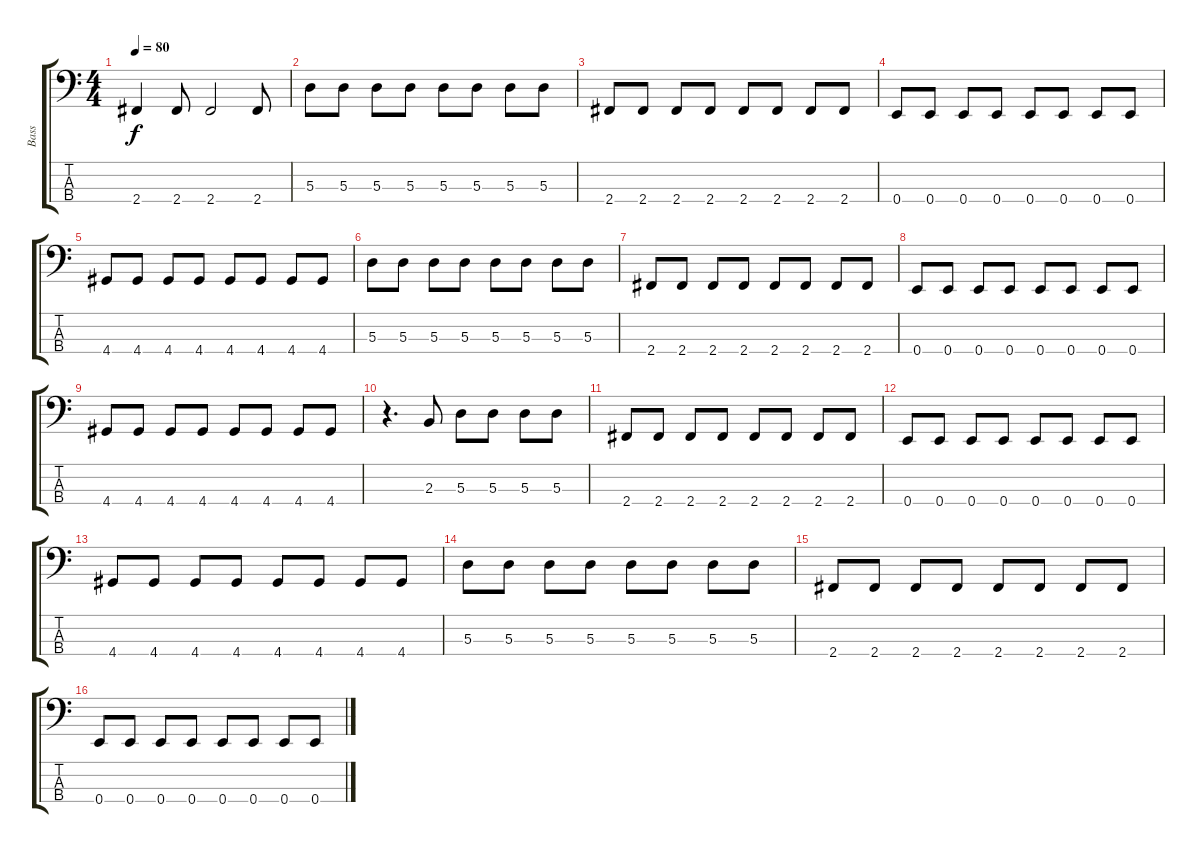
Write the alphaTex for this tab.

\track ("Bass" "Bass") {instrument electricbasspick}
\staff {score tabs}
\tuning (G2 D2 A1 E1) {hide}
\ts (4 4)
\tempo 80
\clef f4
\ks c
2.4.4{dy f} 2.4.8 2.4.2 2.4.8 |
5.3.8 5.3.8 5.3.8 5.3.8 5.3.8 5.3.8 5.3.8 5.3.8 |
2.4.8 2.4.8 2.4.8 2.4.8 2.4.8 2.4.8 2.4.8 2.4.8 |
0.4.8 0.4.8 0.4.8 0.4.8 0.4.8 0.4.8 0.4.8 0.4.8 |
4.4.8 4.4.8 4.4.8 4.4.8 4.4.8 4.4.8 4.4.8 4.4.8 |
5.3.8 5.3.8 5.3.8 5.3.8 5.3.8 5.3.8 5.3.8 5.3.8 |
2.4.8 2.4.8 2.4.8 2.4.8 2.4.8 2.4.8 2.4.8 2.4.8 |
0.4.8 0.4.8 0.4.8 0.4.8 0.4.8 0.4.8 0.4.8 0.4.8 |
4.4.8 4.4.8 4.4.8 4.4.8 4.4.8 4.4.8 4.4.8 4.4.8 |
r.4{d} 2.3.8 5.3.8 5.3.8 5.3.8 5.3.8 |
2.4.8 2.4.8 2.4.8 2.4.8 2.4.8 2.4.8 2.4.8 2.4.8 |
0.4.8 0.4.8 0.4.8 0.4.8 0.4.8 0.4.8 0.4.8 0.4.8 |
4.4.8 4.4.8 4.4.8 4.4.8 4.4.8 4.4.8 4.4.8 4.4.8 |
5.3.8 5.3.8 5.3.8 5.3.8 5.3.8 5.3.8 5.3.8 5.3.8 |
2.4.8 2.4.8 2.4.8 2.4.8 2.4.8 2.4.8 2.4.8 2.4.8 |
0.4.8 0.4.8 0.4.8 0.4.8 0.4.8 0.4.8 0.4.8 0.4.8
